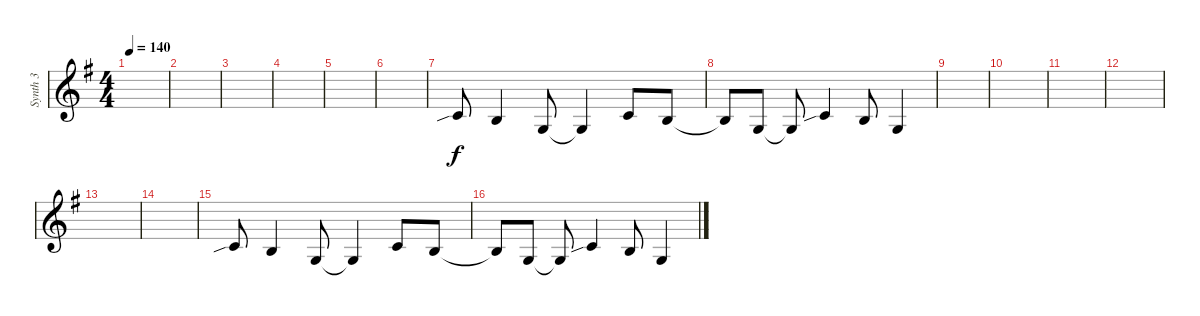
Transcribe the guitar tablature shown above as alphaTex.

\track ("Synth 3" "Synth 3") {instrument lead1square}
\staff {score}
\tuning (E4 B3 G3 D3 A2 E2) {hide}
\ts (4 4)
\tempo 140
\clef g2
\ks g
|
|
|
|
|
|
5.3{sib}.8 4.3.4 0.3.8 0.3{t}.4 5.3.8 4.3.8 |
4.3{t}.8 0.3.8 0.3{t}.8 5.3{sib}.4 4.3.8 0.3.4 |
|
|
|
|
|
|
5.3{sib}.8 4.3.4 0.3.8 0.3{t}.4 5.3.8 4.3.8 |
4.3{t}.8 0.3.8 0.3{t}.8 5.3{sib}.4 4.3.8 0.3.4
